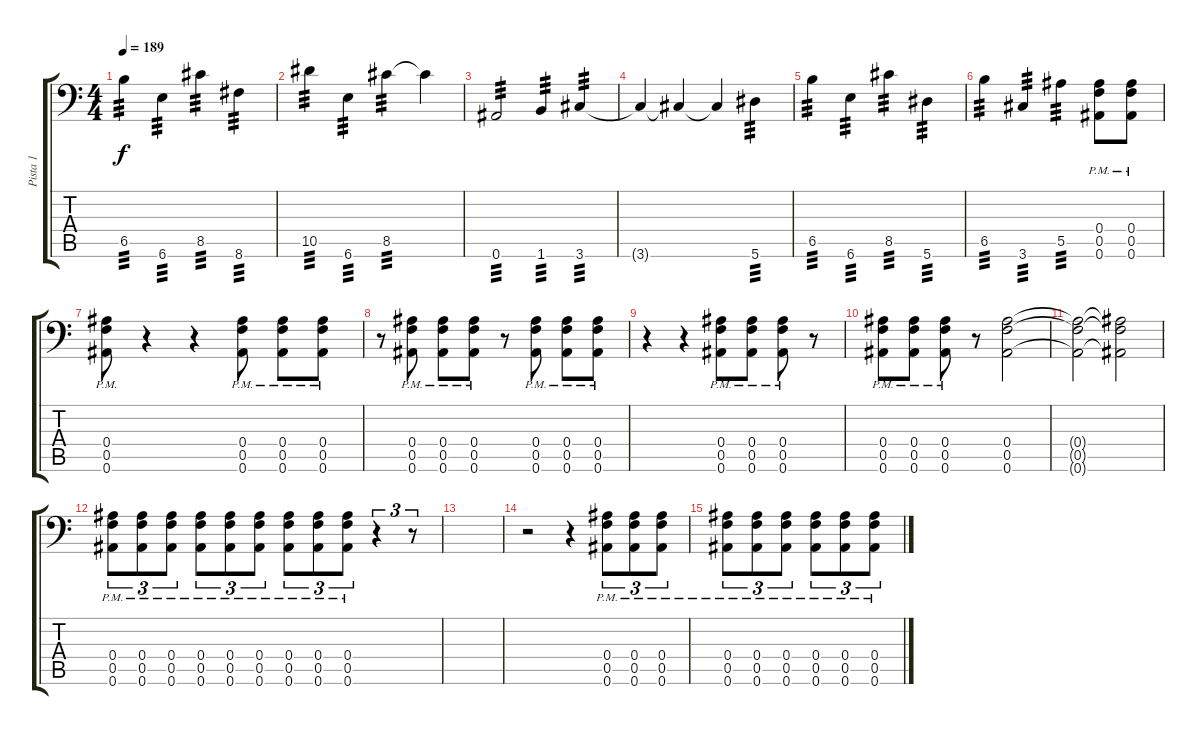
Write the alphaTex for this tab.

\track ("Pista 1" "Pista 1") {instrument distortionguitar}
\staff {score tabs}
\tuning (C4 G3 Eb3 Bb2 F2 Bb1) {hide}
\ts (4 4)
\tempo 189
\clef f4
\ks c
6.5.4{tp 3 dy f} 6.6.4{tp 3} 8.5.4{tp 3} 8.6.4{tp 3} |
10.5.4{tp 3} 6.6.4{tp 3} 8.5.4{tp 3} 8.5{t}.4 |
0.6.2{tp 3} 1.6.4{tp 3} 3.6.4{tp 3} |
3.6{t}.4 3.6{t}.4 3.6{t}.4 5.6.4{tp 3} |
6.5.4{tp 3} 6.6.4{tp 3} 8.5.4{tp 3} 5.6.4{tp 3} |
6.5.4{tp 3} 3.6.4{tp 3} 5.5.4{tp 3} (0.4{pm} 0.5{pm} 0.6{pm}).8 (0.4{pm} 0.5{pm} 0.6{pm}).8 |
(0.4{pm} 0.5{pm} 0.6{pm}).8 r.4 r.4 (0.4{pm} 0.5{pm} 0.6{pm}).8 (0.4{pm} 0.5{pm} 0.6{pm}).8 (0.4{pm} 0.5{pm} 0.6{pm}).8 |
r.8 (0.4{pm} 0.5{pm} 0.6{pm}).8 (0.4{pm} 0.5{pm} 0.6{pm}).8 (0.4{pm} 0.5{pm} 0.6{pm}).8 r.8 (0.4{pm} 0.5{pm} 0.6{pm}).8 (0.4{pm} 0.5{pm} 0.6{pm}).8 (0.4{pm} 0.5{pm} 0.6{pm}).8 |
r.4 r.4 (0.4{pm} 0.5{pm} 0.6{pm}).8 (0.4{pm} 0.5{pm} 0.6{pm}).8 (0.4{pm} 0.5{pm} 0.6{pm}).8 r.8 |
(0.4{pm} 0.5{pm} 0.6{pm}).8 (0.4{pm} 0.5{pm} 0.6{pm}).8 (0.4{pm} 0.5{pm} 0.6{pm}).8 r.8 (0.4 0.5 0.6).2 |
(0.4{t} 0.5{t} 0.6{t}).2 (0.4{t} 0.5{t} 0.6{t}).2 |
(0.4{pm} 0.5{pm} 0.6{pm}).8{tu (3 2)} (0.4{pm} 0.5{pm} 0.6{pm}).8{tu (3 2)} (0.4{pm} 0.5{pm} 0.6{pm}).8{tu (3 2)} (0.4{pm} 0.5{pm} 0.6{pm}).8{tu (3 2)} (0.4{pm} 0.5{pm} 0.6{pm}).8{tu (3 2)} (0.4{pm} 0.5{pm} 0.6{pm}).8{tu (3 2)} (0.4{pm} 0.5{pm} 0.6{pm}).8{tu (3 2)} (0.4{pm} 0.5{pm} 0.6{pm}).8{tu (3 2)} (0.4{pm} 0.5{pm} 0.6{pm}).8{tu (3 2)} r.4{tu (3 2)} r.8{tu (3 2)} |
|
r.2 r.4 (0.4{pm} 0.5{pm} 0.6{pm}).8{tu (3 2)} (0.4{pm} 0.5{pm} 0.6{pm}).8{tu (3 2)} (0.4{pm} 0.5{pm} 0.6{pm}).8{tu (3 2)} |
(0.4{pm} 0.5{pm} 0.6{pm}).8{tu (3 2)} (0.4{pm} 0.5{pm} 0.6{pm}).8{tu (3 2)} (0.4{pm} 0.5{pm} 0.6{pm}).8{tu (3 2)} (0.4{pm} 0.5{pm} 0.6{pm}).8{tu (3 2)} (0.4{pm} 0.5{pm} 0.6{pm}).8{tu (3 2)} (0.4{pm} 0.5{pm} 0.6{pm}).8{tu (3 2)}
